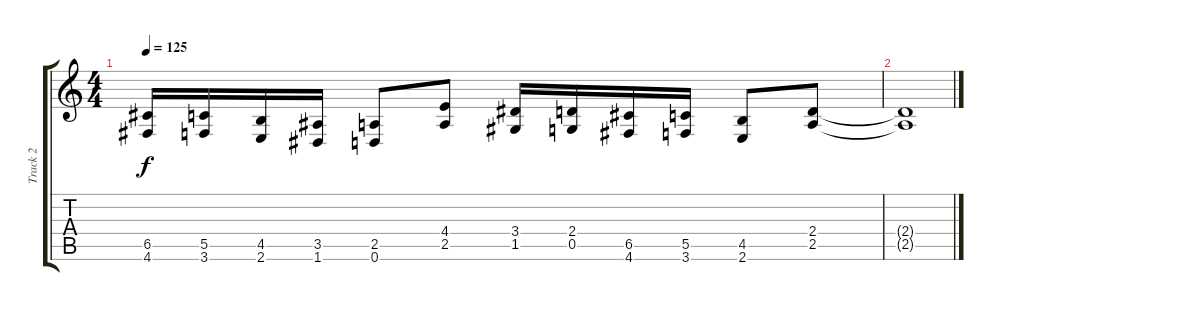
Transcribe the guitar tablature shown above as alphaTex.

\track ("Track 2" "Track 2") {instrument distortionguitar}
\staff {score tabs}
\tuning (D4 A3 F3 C3 G2 D2) {hide}
\ts (4 4)
\tempo 125
\clef g2
\ks c
(6.5 4.6).16{dy f} (5.5 3.6).16 (4.5 2.6).16 (3.5 1.6).16 (2.5 0.6).8 (4.4 2.5).8 (3.4 1.5).16 (2.4 0.5).16 (6.5 4.6).16 (5.5 3.6).16 (4.5 2.6).8 (2.4 2.5).8 |
(2.4{t} 2.5{t}).1
